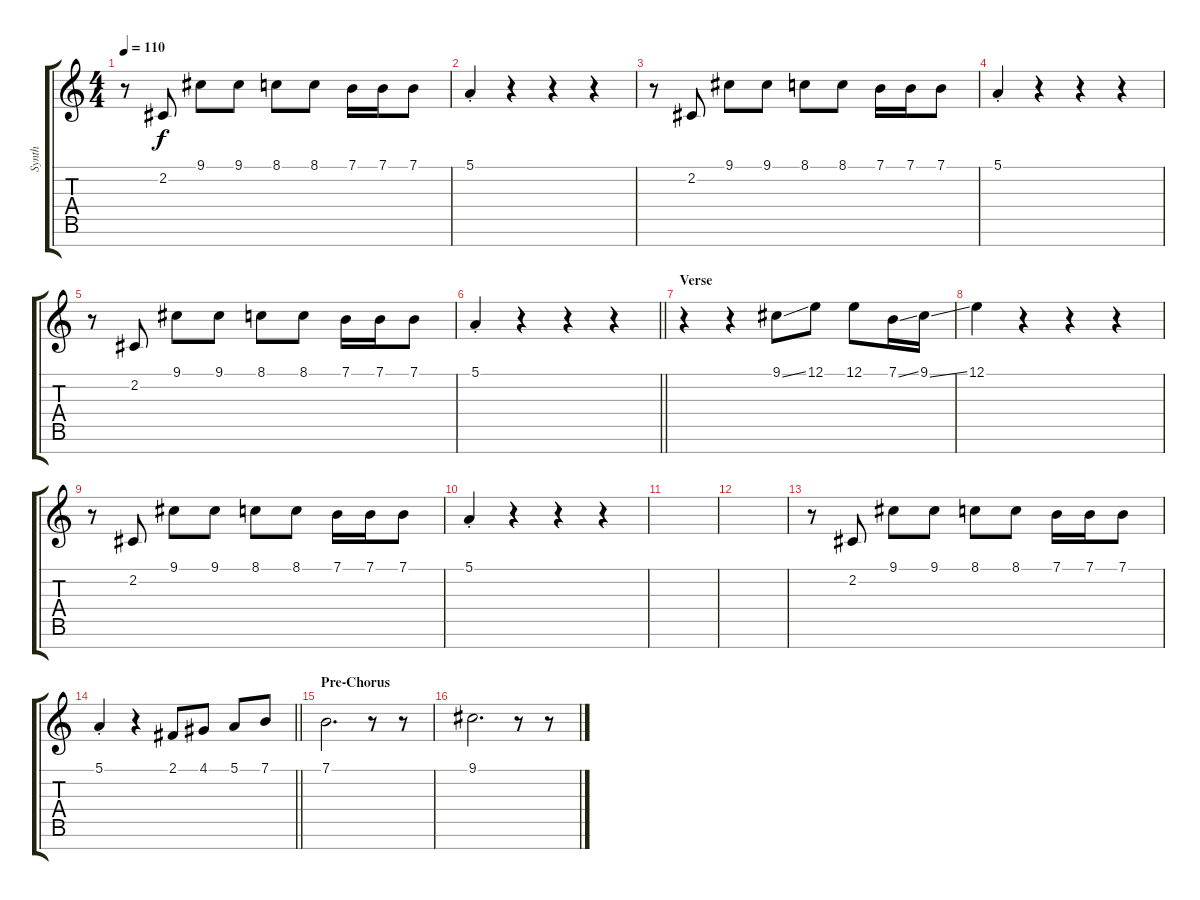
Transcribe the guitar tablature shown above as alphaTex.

\track ("Synth" "Synth") {instrument lead2sawtooth}
\staff {score tabs}
\tuning (E4 B3 G3 D3 A2 E2 B1) {hide}
\ts (4 4)
\tempo 110
\clef g2
\ks c
r.8{dy f} 2.2.8 9.1.8 9.1.8 8.1.8 8.1.8 7.1.16 7.1.16 7.1.8 |
5.1{st}.4 r.4 r.4 r.4 |
r.8 2.2.8 9.1.8 9.1.8 8.1.8 8.1.8 7.1.16 7.1.16 7.1.8 |
5.1{st}.4 r.4 r.4 r.4 |
r.8 2.2.8 9.1.8 9.1.8 8.1.8 8.1.8 7.1.16 7.1.16 7.1.8 |
\barLineRight lightlight
5.1{st}.4 r.4 r.4 r.4 |
\section ("" "Verse")
r.4 r.4 9.1{ss}.8 12.1.8 12.1.8 7.1{ss}.16 9.1{ss}.16 |
12.1.4 r.4 r.4 r.4 |
r.8 2.2.8 9.1.8 9.1.8 8.1.8 8.1.8 7.1.16 7.1.16 7.1.8 |
5.1{st}.4 r.4 r.4 r.4 |
|
|
r.8 2.2.8 9.1.8 9.1.8 8.1.8 8.1.8 7.1.16 7.1.16 7.1.8 |
\barLineRight lightlight
5.1{st}.4 r.4 2.1.8{volume 16 instrument pad8sweep} 4.1.8 5.1.8 7.1.8 |
\section ("" "Pre-Chorus")
7.1.2{d volume 5} r.8 r.8{volume 16} |
9.1.2{d volume 5} r.8 r.8{volume 16}
